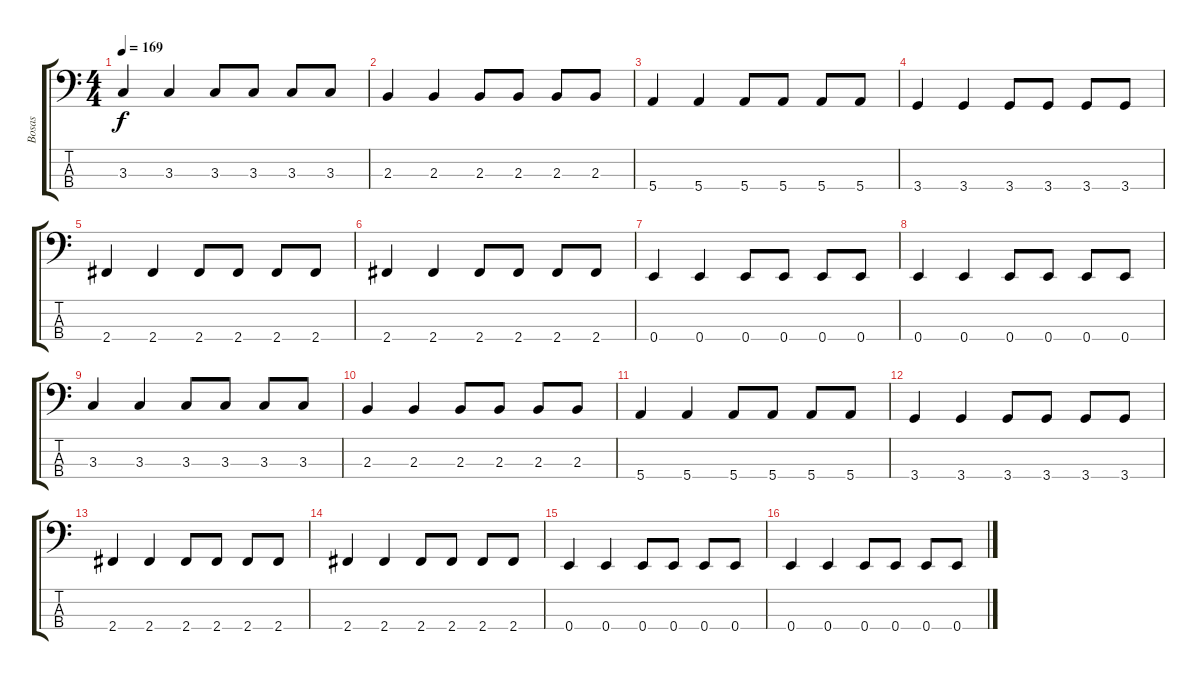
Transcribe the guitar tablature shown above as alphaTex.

\track ("Bosas" "Bosas") {instrument acousticbass}
\staff {score tabs}
\tuning (G2 D2 A1 E1) {hide}
\ts (4 4)
\tempo 169
\clef f4
\ks c
3.3.4{dy f} 3.3.4 3.3.8 3.3.8 3.3.8 3.3.8 |
2.3.4 2.3.4 2.3.8 2.3.8 2.3.8 2.3.8 |
5.4.4 5.4.4 5.4.8 5.4.8 5.4.8 5.4.8 |
3.4.4 3.4.4 3.4.8 3.4.8 3.4.8 3.4.8 |
2.4.4 2.4.4 2.4.8 2.4.8 2.4.8 2.4.8 |
2.4.4 2.4.4 2.4.8 2.4.8 2.4.8 2.4.8 |
0.4.4 0.4.4 0.4.8 0.4.8 0.4.8 0.4.8 |
0.4.4 0.4.4 0.4.8 0.4.8 0.4.8 0.4.8 |
3.3.4 3.3.4 3.3.8 3.3.8 3.3.8 3.3.8 |
2.3.4 2.3.4 2.3.8 2.3.8 2.3.8 2.3.8 |
5.4.4 5.4.4 5.4.8 5.4.8 5.4.8 5.4.8 |
3.4.4 3.4.4 3.4.8 3.4.8 3.4.8 3.4.8 |
2.4.4 2.4.4 2.4.8 2.4.8 2.4.8 2.4.8 |
2.4.4 2.4.4 2.4.8 2.4.8 2.4.8 2.4.8 |
0.4.4 0.4.4 0.4.8 0.4.8 0.4.8 0.4.8 |
0.4.4 0.4.4 0.4.8 0.4.8 0.4.8 0.4.8
